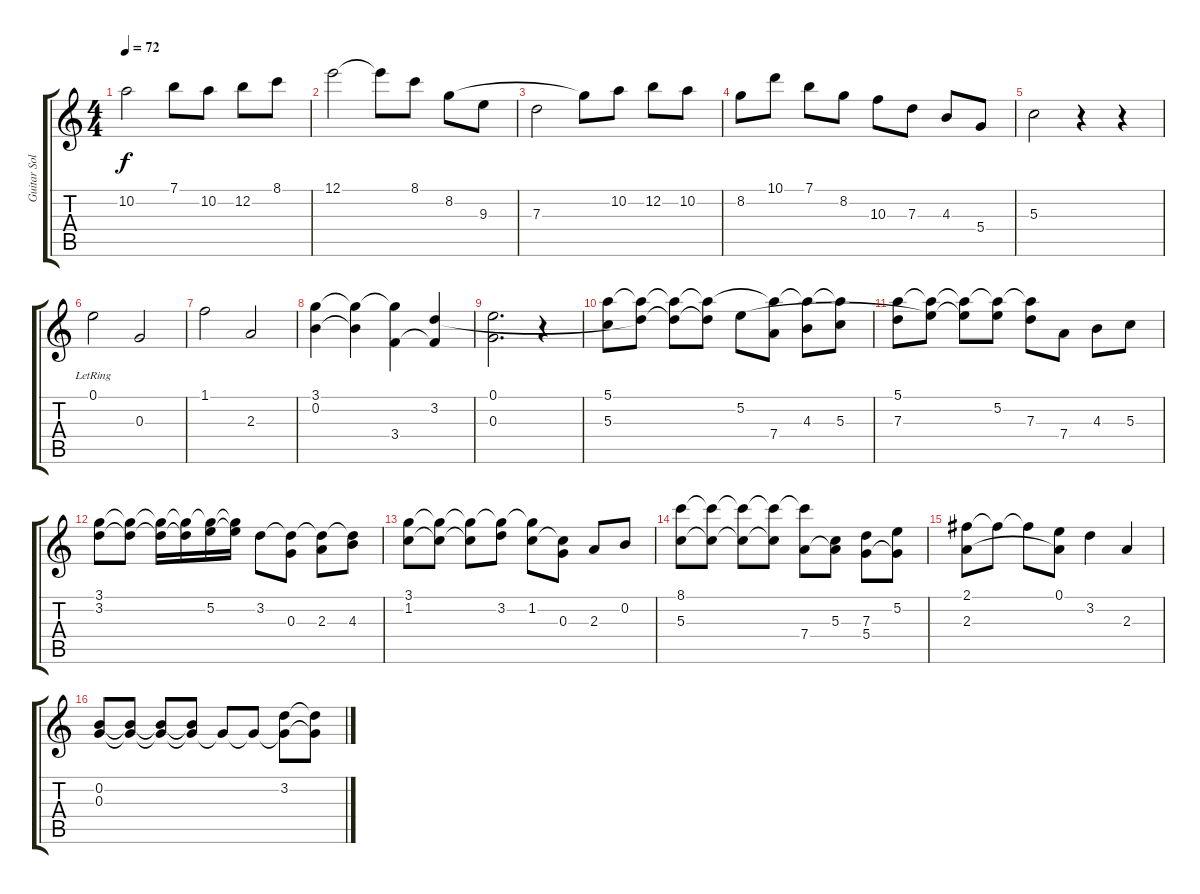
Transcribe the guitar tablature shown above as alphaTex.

\track ("Guitar Solo" "Guitar Sol") {instrument acousticguitarnylon}
\staff {score tabs}
\tuning (E4 B3 G3 D3 A2 E2) {hide}
\ts (4 4)
\tempo 72
\clef g2
\ks c
10.2.2{dy f} 7.1{t}.8 10.2.8 12.2.8 8.1.8 |
12.1.2 12.1{t}.8 8.1.8 8.2.8 9.3.8 |
7.3.2 8.2{t}.8 10.2.8 12.2.8 10.2.8 |
8.2.8 10.1.8 7.1.8 8.2.8 10.3.8 7.3.8 4.3.8 5.4.8 |
5.3.2 r.4 r.4 |
0.1{lr}.2 0.3.2 |
1.1.2 2.3.2 |
(3.1 0.2).4 (3.1{t} 0.2{t}).4 (3.1{t} 3.4).4 (3.2 3.4{t}).4 |
(0.1 0.3).2{d} r.4 |
(5.1 5.3).8 (5.1{t} 3.2{t}).8 (5.1{t} 3.2{t}).8 (5.1{t} 3.2{t}).8 5.2.8 (5.1{t} 7.4).8 (5.1{t} 4.3).8 (5.1{t} 5.3).8 |
(5.1 7.3).8 (5.1{t} 5.2{t}).8 (5.1{t} 5.2{t}).8 (5.1{t} 5.2).8 (5.1{t} 7.3).8 7.4.8 4.3.8 5.3.8 |
(3.1 3.2).8 (3.1{t} 3.2{t}).8 (3.1{t} 3.2{t}).16 (3.1{t} 3.2{t}).16 (3.1{t} 5.2).16 (3.1{t} 5.2{t}).16 3.2.8 (3.2{t} 0.3).8 (3.2{t} 2.3).8 (3.2{t} 4.3).8 |
(3.1 1.2).8 (3.1{t} 1.2{t}).8 (3.1{t} 1.2{t}).8 (3.1{t} 3.2).8 (3.1{t} 1.2).8 (1.2{t} 0.3).8 2.3.8 0.2.8 |
(8.1 5.3).8 (8.1{t} 5.3{t}).8 (8.1{t} 5.3{t}).8 (8.1{t} 5.3{t}).8 (8.1{t} 7.4).8 (5.3 7.4{t}).8 (7.3 5.4).8 (5.2 5.4{t}).8 |
(2.1 2.3).8 2.1{t}.8 2.1{t}.8 (0.1 2.3{t}).8 3.2.4 2.3.4 |
(0.2 0.3).8 (0.2{t} 0.3{t}).8 (0.2{t} 0.3{t}).8 (0.2{t} 0.3{t}).8 0.3{t}.8 0.3{t}.8 (3.2 0.3{t}).8 (3.2{t} 0.3{t}).8
